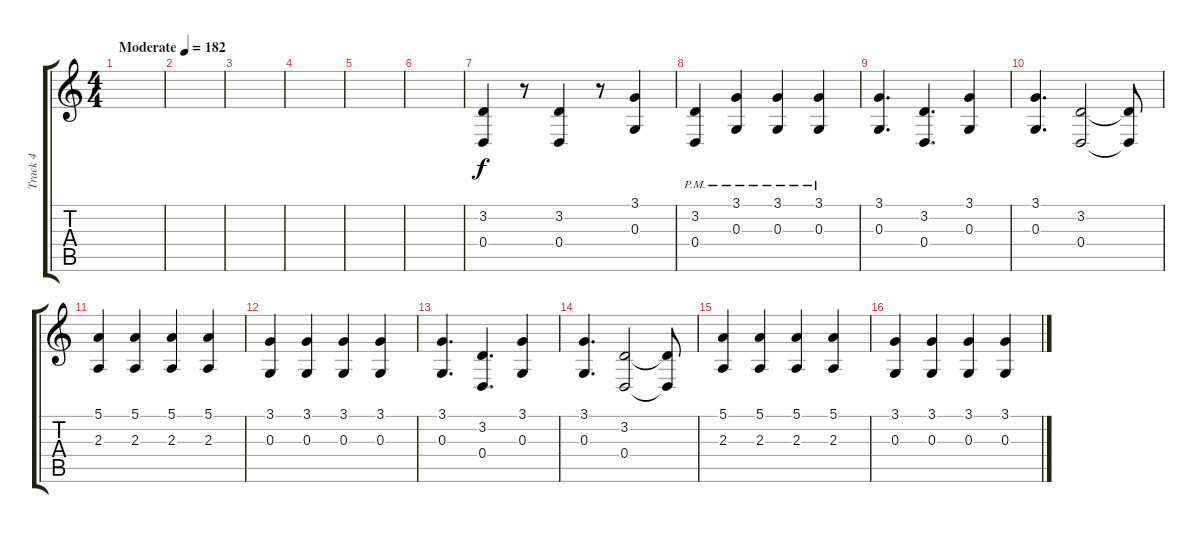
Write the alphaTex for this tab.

\track ("Track 4" "Track 4") {instrument stringensemble1}
\staff {score tabs}
\tuning (E4 B3 G3 D3 A2 D2) {hide}
\ts (4 4)
\tempo (182 "Moderate")
\clef g2
\ks c
|
|
|
|
|
|
(3.2 0.4).4 r.8 (3.2 0.4).4 r.8 (3.1 0.3).4 |
(3.2{pm} 0.4{pm}).4 (3.1{pm} 0.3{pm}).4 (3.1{pm} 0.3{pm}).4 (3.1{pm} 0.3{pm}).4 |
(3.1 0.3).4{d} (3.2 0.4).4{d} (3.1 0.3).4 |
(3.1 0.3).4{d} (3.2 0.4).2 (3.2{t} 0.4{t}).8 |
(5.1 2.3).4 (5.1 2.3).4 (5.1 2.3).4 (5.1 2.3).4 |
(3.1 0.3).4 (3.1 0.3).4 (3.1 0.3).4 (3.1 0.3).4 |
(3.1 0.3).4{d} (3.2 0.4).4{d} (3.1 0.3).4 |
(3.1 0.3).4{d} (3.2 0.4).2 (3.2{t} 0.4{t}).8 |
(5.1 2.3).4 (5.1 2.3).4 (5.1 2.3).4 (5.1 2.3).4 |
(3.1 0.3).4 (3.1 0.3).4 (3.1 0.3).4 (3.1 0.3).4
